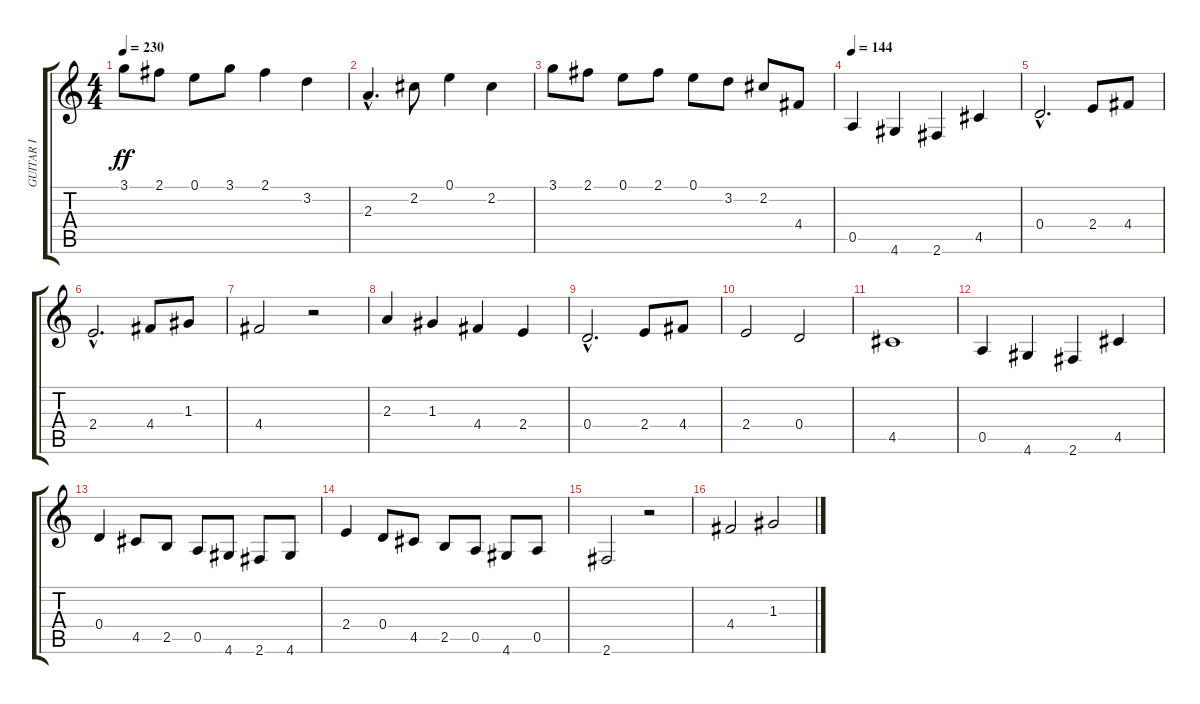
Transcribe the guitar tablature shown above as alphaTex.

\track ("GUITAR I" "GUITAR I") {instrument distortionguitar}
\staff {score tabs}
\tuning (E4 B3 G3 D3 A2 E2) {hide}
\ts (4 4)
\tempo 230
\clef g2
\ks c
3.1.8{dy ff} 2.1.8 0.1.8 3.1.8 2.1.4 3.2.4 |
2.3{hac}.4{d} 2.2.8 0.1.4 2.2.4 |
3.1.8 2.1.8 0.1.8 2.1.8 0.1.8 3.2.8 2.2.8 4.4.8 |
\tempo 144
0.5.4 4.6.4 2.6.4 4.5.4 |
0.4{hac}.2{d} 2.4.8 4.4.8 |
2.4{hac}.2{d} 4.4.8 1.3.8 |
4.4.2 r.2 |
2.3.4 1.3.4 4.4.4 2.4.4 |
0.4{hac}.2{d} 2.4.8 4.4.8 |
2.4.2 0.4.2 |
4.5.1 |
0.5.4 4.6.4 2.6.4 4.5.4 |
0.4.4 4.5.8 2.5.8 0.5.8 4.6.8 2.6.8 4.6.8 |
2.4.4 0.4.8 4.5.8 2.5.8 0.5.8 4.6.8 0.5.8 |
2.6.2 r.2 |
4.4.2 1.3.2
